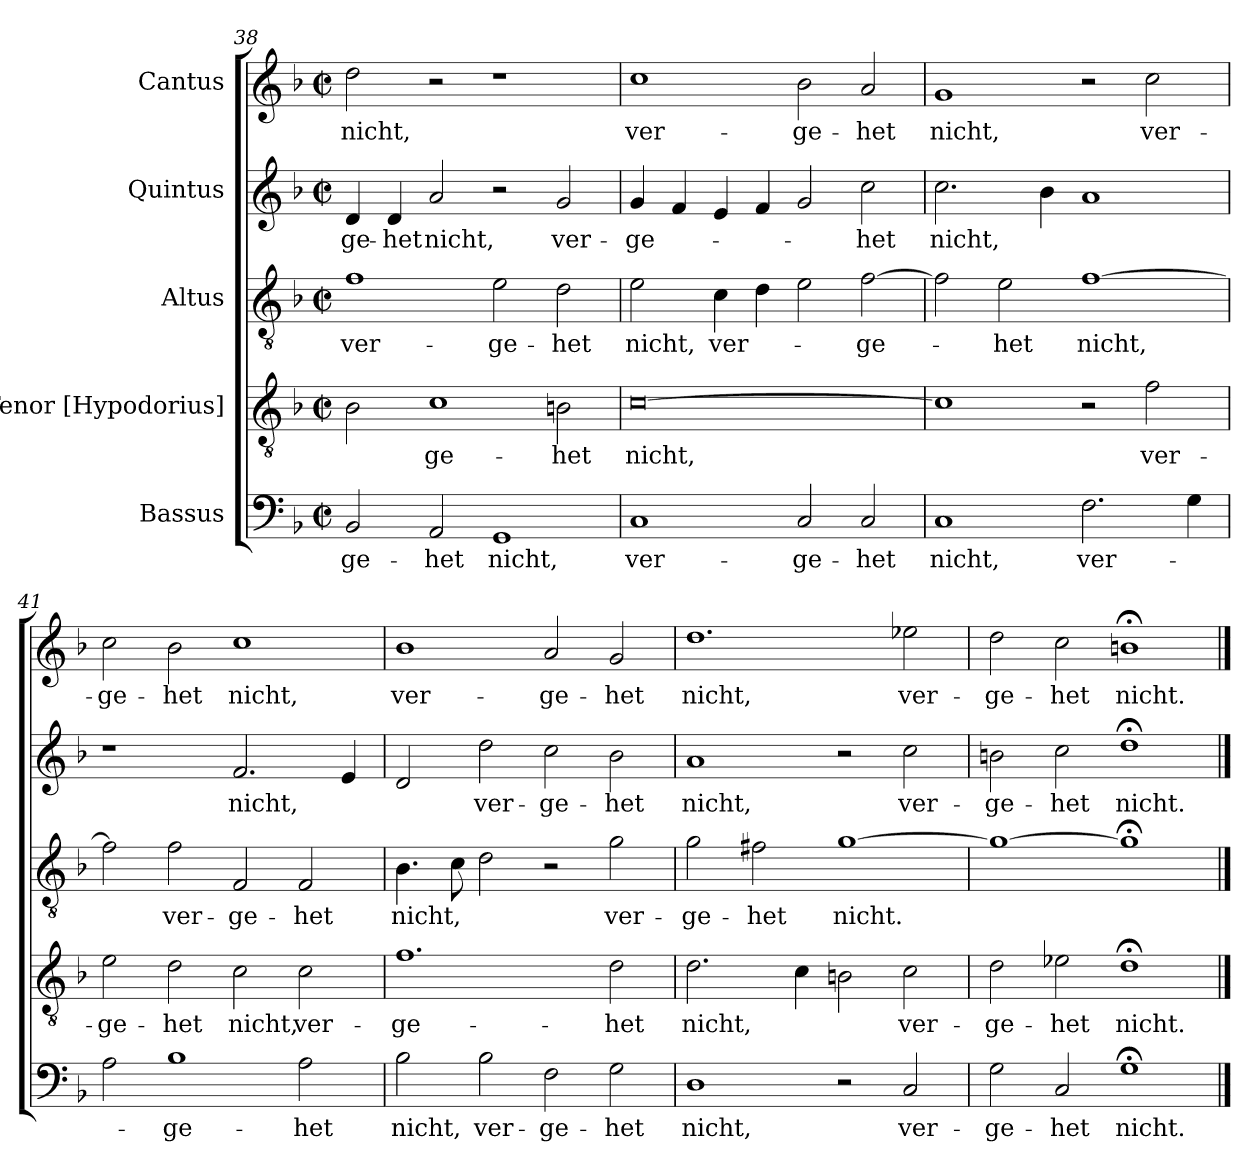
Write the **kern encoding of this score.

**kern	**text	**kern	**text	**kern	**text	**kern	**text	**kern	**text
*part5	*part5	*part4	*part4	*part3	*part3	*part2	*part2	*part1	*part1
*staff5	*staff5	*staff4	*staff4	*staff3	*staff3	*staff2	*staff2	*staff1	*staff1
*I"Bassus	*	*I"Tenor [Hypodorius]	*	*I"Altus	*	*I"Quintus	*	*I"Cantus	*
*clefF4	*	*clefGv2	*	*clefGv2	*	*clefG2	*	*clefG2	*
*k[b-]	*	*k[b-]	*	*k[b-]	*	*k[b-]	*	*k[b-]	*
*M4/2	*	*M4/2	*	*M4/2	*	*M4/2	*	*M4/2	*
*met(c|)	*	*met(c|)	*	*met(c|)	*	*met(c|)	*	*met(c|)	*
=38	=38	=38	=38	=38	=38	=38	=38	=38	=38
!	!LO:LY:b	!	!	!	!LO:LY:b	!	!LO:LY:b	!	!LO:LY:b
2BB-/	-ge-	2B-\	.	1f	ver-	4d/	-ge-	2dd\	nicht,
!	!	!	!	!	!	!	!LO:LY:b	!	!
.	.	.	.	.	.	4d/	-het	.	.
!	!LO:LY:b	!	!LO:LY:b	!	!	!	!LO:LY:b	!	!
2AA/	-het	1c	-ge-	.	.	2a/	nicht,	2r	.
!	!LO:LY:b	!	!	!	!LO:LY:b	!	!	!	!
1GG	nicht,	.	.	2e\	-ge-	2r	.	1r	.
!	!	!	!LO:LY:b	!	!LO:LY:b	!	!LO:LY:b	!	!
.	.	2Bn\	-het	2d\	-het	2g/	ver-	.	.
=39	=39	=39	=39	=39	=39	=39	=39	=39	=39
!	!LO:LY:b	!	!LO:LY:b	!	!LO:LY:b	!	!LO:LY:b	!	!LO:LY:b
1C	ver-	[0c	nicht,	2e\	nicht,	4g/	ge-	1cc	ver-
.	.	.	.	.	.	4f/	.	.	.
!	!	!	!	!	!LO:LY:b	!	!	!	!
.	.	.	.	4c\	ver-	4e/	.	.	.
.	.	.	.	4d\	.	4f/	.	.	.
!	!LO:LY:b	!	!	!	!	!	!	!	!LO:LY:b
2C/	-ge-	.	.	2e\	.	2g/	.	2b-\	-ge-
!	!LO:LY:b	!	!	!	!LO:LY:b	!	!LO:LY:b	!	!LO:LY:b
2C/	-het	.	.	[2f\	-ge-	2cc\	-het	2a/	-het
=40	=40	=40	=40	=40	=40	=40	=40	=40	=40
!	!LO:LY:b	!	!	!	!	!	!LO:LY:b	!	!LO:LY:b
1C	nicht,	1c]	.	2f\]	.	2.cc\	nicht,	1g	nicht,
!	!	!	!	!	!LO:LY:b	!	!	!	!
.	.	.	.	2e\	-het	.	.	.	.
.	.	.	.	.	.	4b-\	.	.	.
!	!LO:LY:b	!	!	!	!LO:LY:b	!	!	!	!
2.F\	ver-	2r	.	[1f	nicht,	1a	.	2r	.
!	!	!	!LO:LY:b	!	!	!	!	!	!LO:LY:b
.	.	2f\	ver-	.	.	.	.	2cc\	ver-
4G\	.	.	.	.	.	.	.	.	.
!!LO:LB:g=z
=41	=41	=41	=41	=41	=41	=41	=41	=41	=41
!	!	!	!LO:LY:b	!	!	!	!	!	!LO:LY:b
2A\	.	2e\	-ge-	2f\]	.	1r	.	2cc\	-ge-
!	!LO:LY:b	!	!LO:LY:b	!	!LO:LY:b	!	!	!	!LO:LY:b
1B-	-ge-	2d\	-het	2f\	ver-	.	.	2b-\	-het
!	!	!	!LO:LY:b	!	!LO:LY:b	!	!LO:LY:b	!	!LO:LY:b
.	.	2c\	nicht,	2F/	-ge-	2.f/	nicht,	1cc	nicht,
!	!LO:LY:b	!	!LO:LY:b	!	!LO:LY:b	!	!	!	!
2A\	-het	2c\	ver-	2F/	-het	.	.	.	.
.	.	.	.	.	.	4e/	.	.	.
=42	=42	=42	=42	=42	=42	=42	=42	=42	=42
!	!LO:LY:b	!	!LO:LY:b	!	!LO:LY:b	!	!	!	!LO:LY:b
2B-\	nicht,	1.f	-ge-	4.B-\	nicht,	2d/	.	1b-	ver-
.	.	.	.	8c\	.	.	.	.	.
!	!LO:LY:b	!	!	!	!	!	!LO:LY:b	!	!
2B-\	ver-	.	.	2d\	.	2dd\	ver-	.	.
!	!LO:LY:b	!	!	!	!	!	!LO:LY:b	!	!LO:LY:b
2F\	-ge-	.	.	2r	.	2cc\	-ge-	2a/	-ge-
!	!LO:LY:b	!	!LO:LY:b	!	!LO:LY:b	!	!LO:LY:b	!	!LO:LY:b
2G\	-het	2d\	-het	2g\	ver-	2b-\	-het	2g/	-het
=43	=43	=43	=43	=43	=43	=43	=43	=43	=43
!	!LO:LY:b	!	!LO:LY:b	!	!LO:LY:b	!	!LO:LY:b	!	!LO:LY:b
1D	nicht,	2.d\	nicht,	2g\	-ge-	1a	nicht,	1.dd	nicht,
!	!	!	!	!	!LO:LY:b	!	!	!	!
.	.	.	.	2f#X\	-het	.	.	.	.
.	.	4c\	.	.	.	.	.	.	.
!	!	!	!	!	!LO:LY:b	!	!	!	!
2r	.	2Bn\	.	[1g	nicht.	2r	.	.	.
!	!LO:LY:b	!	!LO:LY:b	!	!	!	!LO:LY:b	!	!LO:LY:b
2C/	ver-	2c\	ver-	.	.	2cc\	ver-	2ee-X\	ver-
=44	=44	=44	=44	=44	=44	=44	=44	=44	=44
!	!LO:LY:b	!	!LO:LY:b	!	!	!	!LO:LY:b	!	!LO:LY:b
2G\	-ge-	2d\	-ge-	1g_	.	2bn\	-ge-	2dd\	-ge-
!	!LO:LY:b	!	!LO:LY:b	!	!	!	!LO:LY:b	!	!LO:LY:b
2C/	-het	2e-X\	-het	.	.	2cc\	-het	2cc\	-het
!	!LO:LY:b	!	!LO:LY:b	!	!	!	!LO:LY:b	!	!LO:LY:b
1G;<	nicht.	1d;<	nicht.	1g;<]	.	1dd;<	nicht.	1bn;<	nicht.
==	==	==	==	==	==	==	==	==	==
*-	*-	*-	*-	*-	*-	*-	*-	*-	*-
